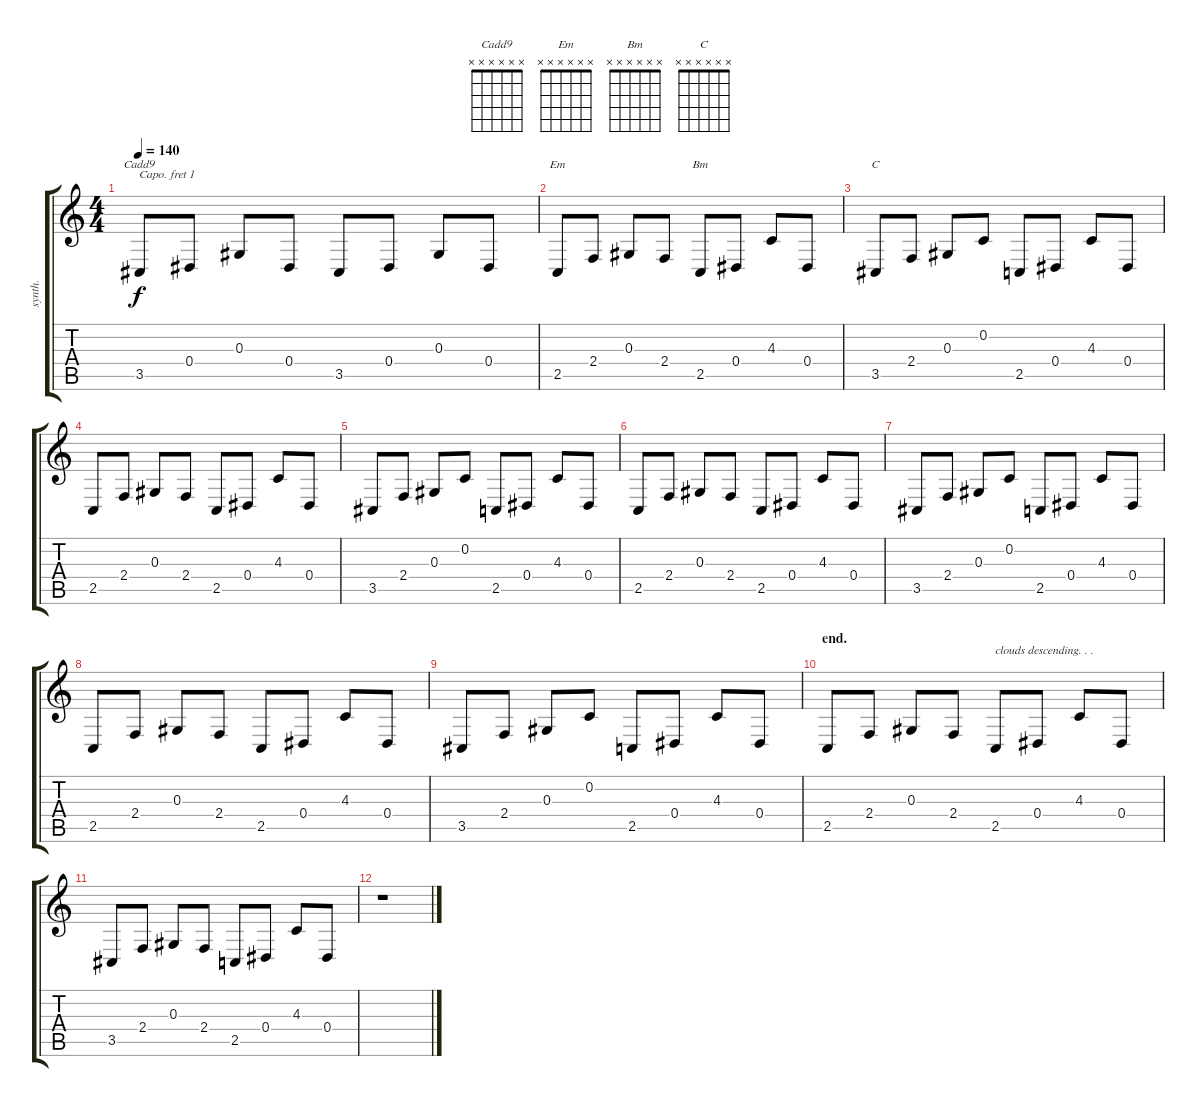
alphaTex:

\track ("synth." "synth.") {instrument pad1newage}
\staff {score tabs}
\capo 1
\tuning (E4 B3 G3 D3 A2 E2) {hide}
\chord ("Cadd9" x x x x x x) {firstfret 0}
\chord ("Em" x x x x x x) {firstfret 0}
\chord ("Bm" x x x x x x) {firstfret 0}
\chord ("C" x x x x x x) {firstfret 0}
\ts (4 4)
\tempo 140
\clef g2
\ks c
3.5.8{ch "Cadd9" dy f} 0.4.8 0.3.8 0.4.8 3.5.8 0.4.8 0.3.8 0.4.8 |
2.5.8{ch "Em"} 2.4.8 0.3.8 2.4.8 2.5.8{ch "Bm"} 0.4.8 4.3.8 0.4.8 |
3.5.8{ch "C"} 2.4.8 0.3.8 0.2.8 2.5.8 0.4.8 4.3.8 0.4.8 |
2.5.8 2.4.8 0.3.8 2.4.8 2.5.8 0.4.8 4.3.8 0.4.8 |
3.5.8 2.4.8 0.3.8 0.2.8 2.5.8 0.4.8 4.3.8 0.4.8 |
2.5.8 2.4.8 0.3.8 2.4.8 2.5.8 0.4.8 4.3.8 0.4.8 |
3.5.8 2.4.8 0.3.8 0.2.8 2.5.8 0.4.8 4.3.8 0.4.8 |
2.5.8 2.4.8 0.3.8 2.4.8 2.5.8 0.4.8 4.3.8 0.4.8 |
3.5.8 2.4.8 0.3.8 0.2.8 2.5.8 0.4.8 4.3.8 0.4.8 |
\section ("" "end.")
2.5.8 2.4.8 0.3.8 2.4.8 2.5.8{txt "clouds descending. . ."} 0.4.8 4.3.8 0.4.8 |
3.5.8 2.4.8 0.3.8 2.4.8 2.5.8 0.4.8 4.3.8 0.4.8 |
r.1
